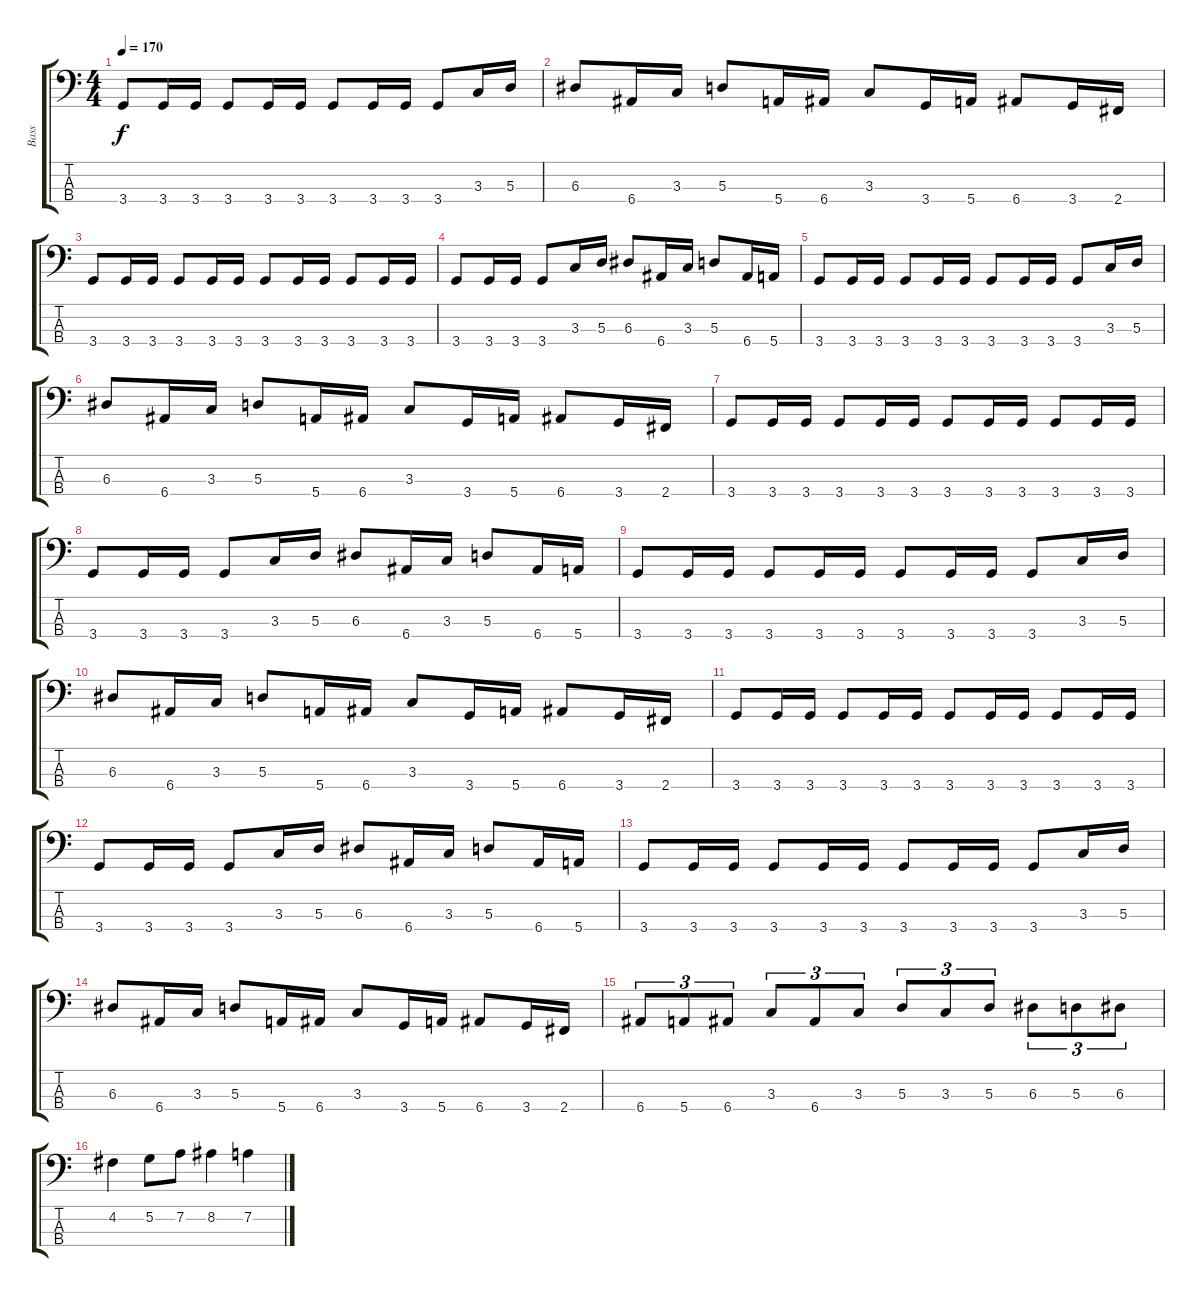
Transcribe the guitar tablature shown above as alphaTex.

\track ("Bass" "Bass") {instrument electricbassfinger}
\staff {score tabs}
\tuning (G2 D2 A1 E1) {hide}
\ts (4 4)
\tempo 170
\clef f4
\ks c
3.4.8{dy f} 3.4.16 3.4.16 3.4.8 3.4.16 3.4.16 3.4.8 3.4.16 3.4.16 3.4.8 3.3.16 5.3.16 |
6.3.8 6.4.16 3.3.16 5.3.8 5.4.16 6.4.16 3.3.8 3.4.16 5.4.16 6.4.8 3.4.16 2.4.16 |
3.4.8 3.4.16 3.4.16 3.4.8 3.4.16 3.4.16 3.4.8 3.4.16 3.4.16 3.4.8 3.4.16 3.4.16 |
3.4.8 3.4.16 3.4.16 3.4.8 3.3.16 5.3.16 6.3.8 6.4.16 3.3.16 5.3.8 6.4.16 5.4.16 |
3.4.8 3.4.16 3.4.16 3.4.8 3.4.16 3.4.16 3.4.8 3.4.16 3.4.16 3.4.8 3.3.16 5.3.16 |
6.3.8 6.4.16 3.3.16 5.3.8 5.4.16 6.4.16 3.3.8 3.4.16 5.4.16 6.4.8 3.4.16 2.4.16 |
3.4.8 3.4.16 3.4.16 3.4.8 3.4.16 3.4.16 3.4.8 3.4.16 3.4.16 3.4.8 3.4.16 3.4.16 |
3.4.8 3.4.16 3.4.16 3.4.8 3.3.16 5.3.16 6.3.8 6.4.16 3.3.16 5.3.8 6.4.16 5.4.16 |
3.4.8 3.4.16 3.4.16 3.4.8 3.4.16 3.4.16 3.4.8 3.4.16 3.4.16 3.4.8 3.3.16 5.3.16 |
6.3.8 6.4.16 3.3.16 5.3.8 5.4.16 6.4.16 3.3.8 3.4.16 5.4.16 6.4.8 3.4.16 2.4.16 |
3.4.8 3.4.16 3.4.16 3.4.8 3.4.16 3.4.16 3.4.8 3.4.16 3.4.16 3.4.8 3.4.16 3.4.16 |
3.4.8 3.4.16 3.4.16 3.4.8 3.3.16 5.3.16 6.3.8 6.4.16 3.3.16 5.3.8 6.4.16 5.4.16 |
3.4.8 3.4.16 3.4.16 3.4.8 3.4.16 3.4.16 3.4.8 3.4.16 3.4.16 3.4.8 3.3.16 5.3.16 |
6.3.8 6.4.16 3.3.16 5.3.8 5.4.16 6.4.16 3.3.8 3.4.16 5.4.16 6.4.8 3.4.16 2.4.16 |
6.4.8{tu (3 2)} 5.4.8{tu (3 2)} 6.4.8{tu (3 2)} 3.3.8{tu (3 2)} 6.4.8{tu (3 2)} 3.3.8{tu (3 2)} 5.3.8{tu (3 2)} 3.3.8{tu (3 2)} 5.3.8{tu (3 2)} 6.3.8{tu (3 2)} 5.3.8{tu (3 2)} 6.3.8{tu (3 2)} |
4.2.4 5.2.8 7.2.8 8.2.4 7.2.4
